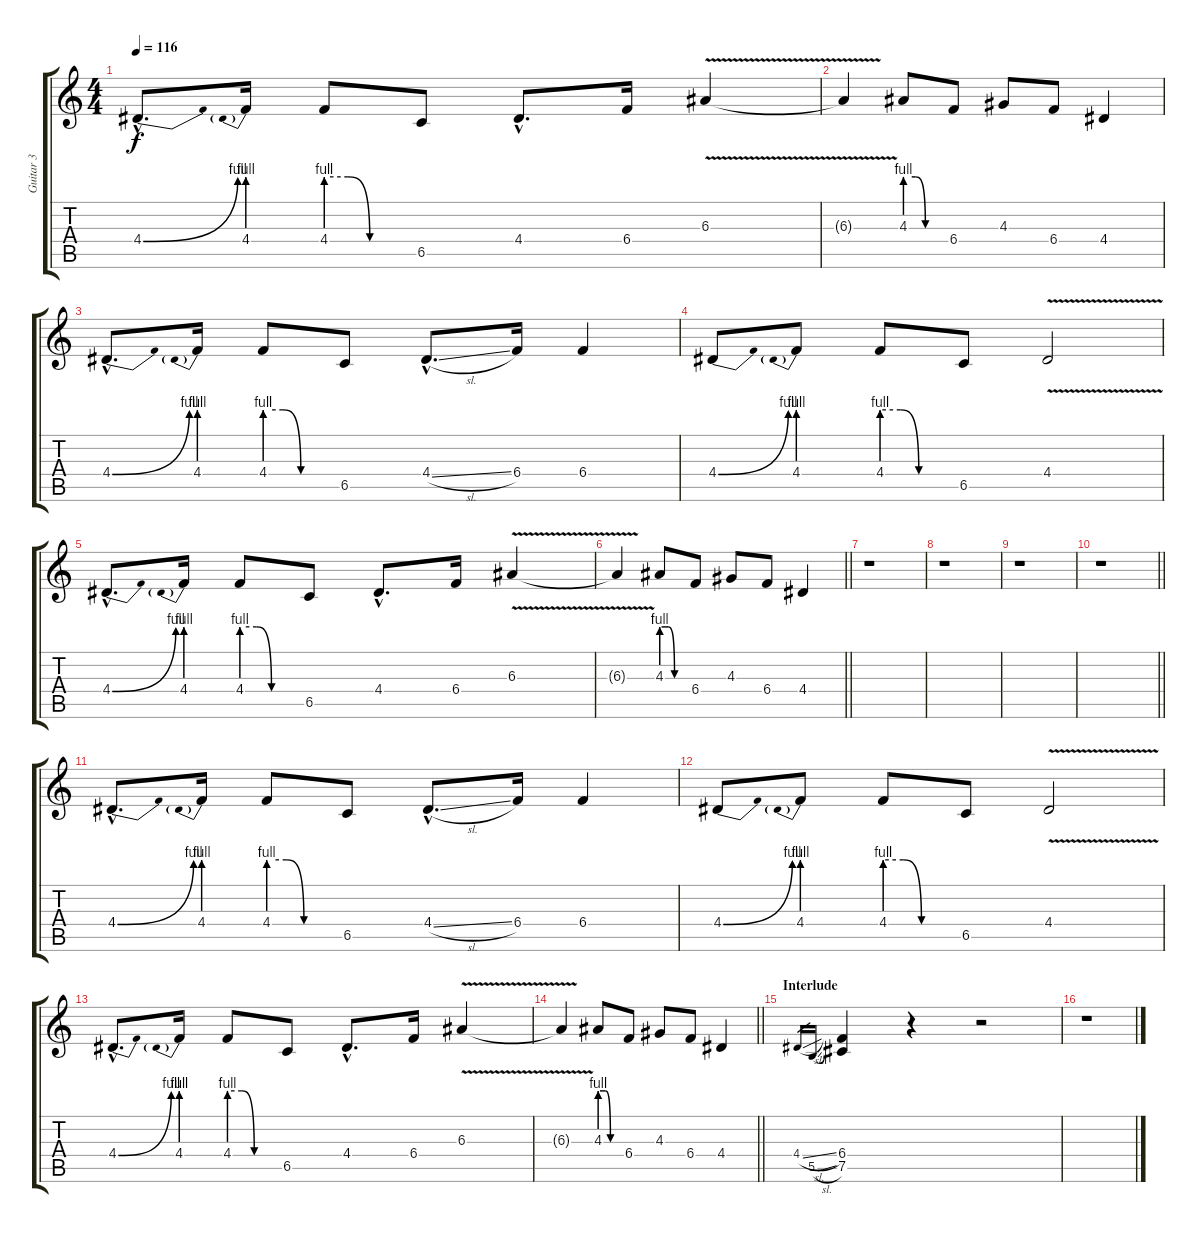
\track ("Guitar 3" "Guitar 3") {instrument distortionguitar}
\staff {score tabs}
\tuning (Db4 Ab3 E3 B2 Gb2 Db2) {hide}
\ts (4 4)
\tempo 116
\clef g2
\ks c
4.4{be (bend 0 0 60 4) hac}.8{d dy f} 4.4{be (prebend 0 4 60 4)}.16 4.4{be (custom 0 4 15 4 30 0 40 0 60 0)}.8 6.5.8 4.4{hac}.8{d} 6.4.16 6.3{v}.4 |
6.3{t}.4 4.3{be (custom 0 4 15 4 30 0 40 0 60 0)}.8 6.4.8 4.3.8 6.4.8 4.4.4 |
4.4{be (bend 0 0 60 4) hac}.8{d} 4.4{be (prebend 0 4 60 4)}.16 4.4{be (custom 0 4 15 4 30 0 40 0 60 0)}.8 6.5.8 4.4{sl hac}.8{d} 6.4.16 6.4.4 |
4.4{be (bend 0 0 60 4)}.8 4.4{be (prebend 0 4 60 4)}.8 4.4{be (custom 0 4 15 4 30 0 40 0 60 0)}.8 6.5.8 4.4{v}.2 |
4.4{be (bend 0 0 60 4) hac}.8{d} 4.4{be (prebend 0 4 60 4)}.16 4.4{be (custom 0 4 15 4 30 0 40 0 60 0)}.8 6.5.8 4.4{hac}.8{d} 6.4.16 6.3{v}.4 |
\barLineRight lightlight
6.3{t}.4 4.3{be (custom 0 4 15 4 30 0 40 0 60 0)}.8 6.4.8 4.3.8 6.4.8 4.4.4 |
r.1 |
r.1 |
r.1 |
\barLineRight lightlight
r.1 |
4.4{be (bend 0 0 60 4) hac}.8{d} 4.4{be (prebend 0 4 60 4)}.16 4.4{be (custom 0 4 15 4 30 0 40 0 60 0)}.8 6.5.8 4.4{sl hac}.8{d} 6.4.16 6.4.4 |
4.4{be (bend 0 0 60 4)}.8 4.4{be (prebend 0 4 60 4)}.8 4.4{be (custom 0 4 15 4 30 0 40 0 60 0)}.8 6.5.8 4.4{v}.2 |
4.4{be (bend 0 0 60 4) hac}.8{d} 4.4{be (prebend 0 4 60 4)}.16 4.4{be (custom 0 4 15 4 30 0 40 0 60 0)}.8 6.5.8 4.4{hac}.8{d} 6.4.16 6.3{v}.4 |
\barLineRight lightlight
6.3{t}.4 4.3{be (custom 0 4 15 4 30 0 40 0 60 0)}.8 6.4.8 4.3.8 6.4.8 4.4.4 |
\section ("" "Interlude")
4.4{sl}.16{gr} 5.5{sl}.16{gr} (6.4 7.5).4 r.4 r.2 |
r.1
